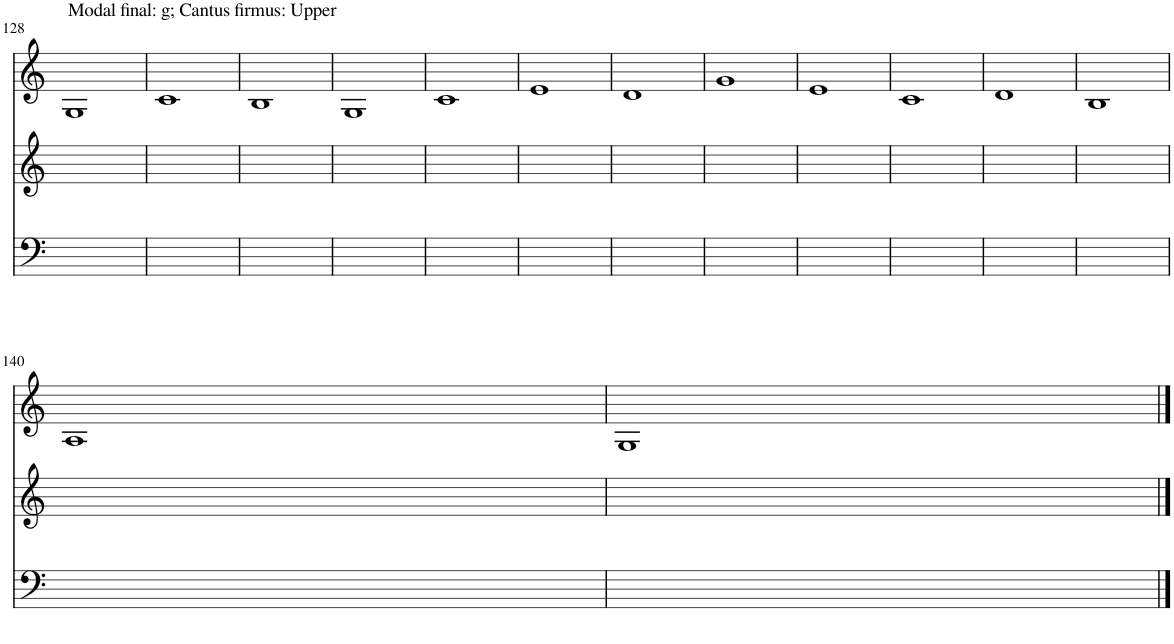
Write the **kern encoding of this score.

**kern	**kern	**kern
*part3	*part2	*part1
*staff3	*staff2	*staff1
*I"Piano	*I"Piano	*I"Piano
*I'Pno	*I'Pno	*I'Pno
!!LO:PB:g=z
*clefF4	*clefG2	*clefG2
*k[]	*k[]	*k[]
*M4/4	*M4/4	*M4/4
=128	=128	=128
!	!	!LO:TX:a:t=Modal final&colon; g; Cantus firmus&colon; Upper
1ryy	1ryy	1G
=129	=129	=129
1ryy	1ryy	1c
=130	=130	=130
1ryy	1ryy	1B
=131	=131	=131
1ryy	1ryy	1G
=132	=132	=132
1ryy	1ryy	1c
=133	=133	=133
1ryy	1ryy	1e
=134	=134	=134
1ryy	1ryy	1d
=135	=135	=135
1ryy	1ryy	1g
=136	=136	=136
1ryy	1ryy	1e
=137	=137	=137
1ryy	1ryy	1c
=138	=138	=138
1ryy	1ryy	1d
=139	=139	=139
1ryy	1ryy	1B
!!LO:LB:g=z
=140	=140	=140
1ryy	1ryy	1A
=141	=141	=141
1ryy	1ryy	1G
==	==	==
*-	*-	*-
